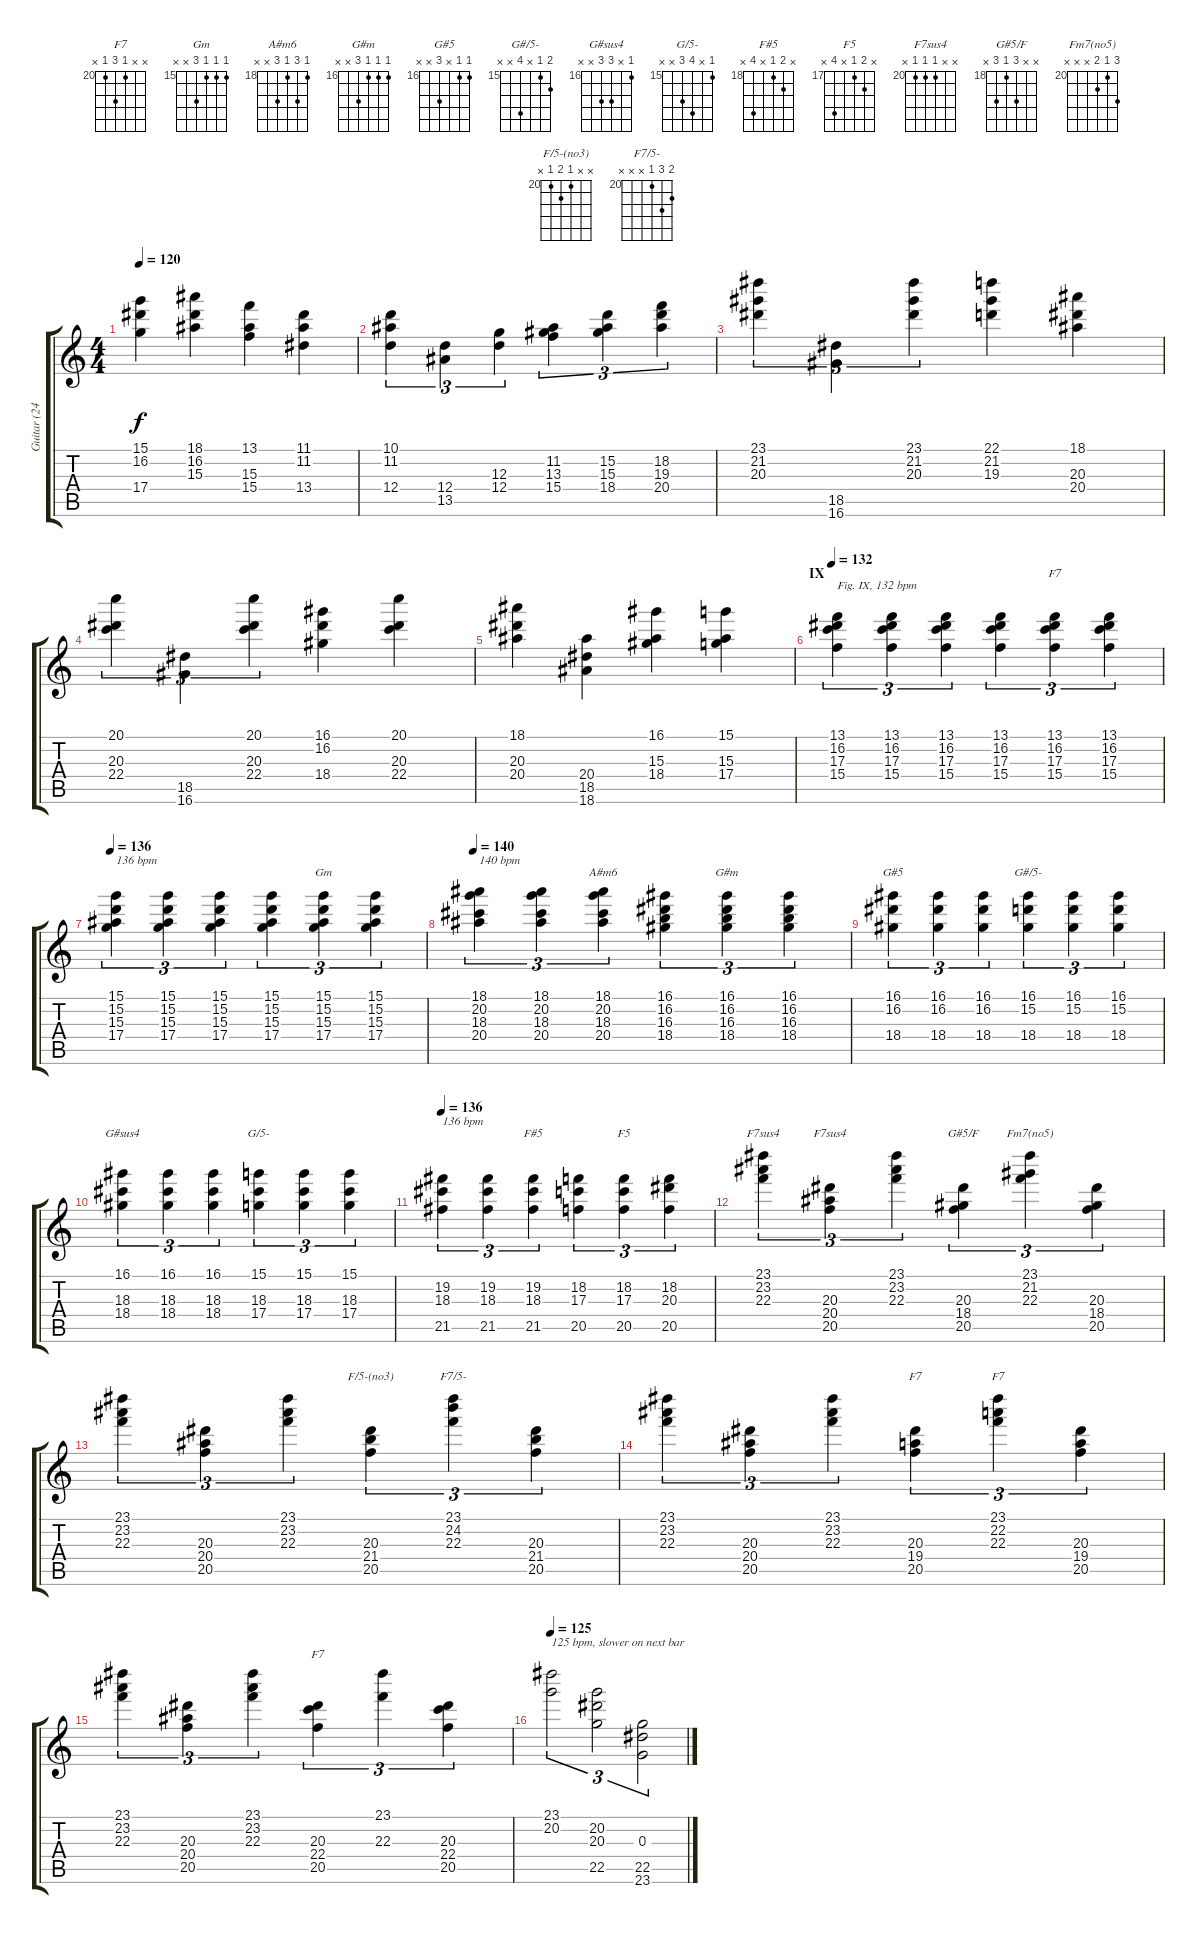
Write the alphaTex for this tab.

\track ("Guitar (24-fret)" "Guitar (24") {instrument overdrivenguitar}
\staff {score tabs}
\tuning (E4 B3 G3 D3 A2 E2) {hide}
\chord ("F7" 13 16 17 15 x x) {firstfret 13}
\chord ("Gm" 15 15 15 17 x x) {firstfret 15}
\chord ("A#m6" 18 20 18 20 x x) {firstfret 18}
\chord ("G#m" 16 16 16 18 x x) {firstfret 16}
\chord ("G#5" 16 16 x 18 x x) {firstfret 16}
\chord ("G#/5-" 16 15 x 18 x x) {firstfret 15}
\chord ("G#sus4" 16 x 18 18 x x) {firstfret 16}
\chord ("G/5-" 15 x 18 17 x x) {firstfret 15}
\chord ("F#5" x 19 18 x 21 x) {firstfret 18}
\chord ("F5" x 18 17 x 20 x) {firstfret 17}
\chord ("F7sus4" 21 21 20 x x x) {firstfret 20}
\chord ("F7sus4" x x 20 20 20 x) {firstfret 20}
\chord ("G#5/F" x x 20 18 20 x) {firstfret 18}
\chord ("Fm7(no5)" 22 20 21 x x x) {firstfret 20}
\chord ("F/5-(no3)" x x 20 21 20 x) {firstfret 20}
\chord ("F7/5-" 21 22 20 x x x) {firstfret 20}
\chord ("F7" x x 20 19 20 x) {firstfret 19}
\chord ("F7" 21 20 20 x x x) {firstfret 20}
\chord ("F7" x x 20 22 20 x) {firstfret 20}
\ts (4 4)
\tempo 120
\clef g2
\ks c
(15.1 16.2 17.4).4{dy f} (18.1 16.2 15.3).4 (13.1 15.3 15.4).4 (11.1 11.2 13.4).4 |
(10.1 11.2 12.4).4{tu (3 2)} (12.4 13.5).4{tu (3 2)} (12.3 12.4).4{tu (3 2)} (11.2 13.3 15.4).4{tu (3 2)} (15.2 15.3 18.4).4{tu (3 2)} (18.2 19.3 20.4).4{tu (3 2)} |
(23.1 21.2 20.3).4{tu (3 2)} (18.5 16.6).4{tu (3 2)} (23.1 21.2 20.3).4{tu (3 2)} (22.1 21.2 19.3).4 (18.1 20.3 20.4).4 |
(20.1 20.3 22.4).4{tu (3 2)} (18.5 16.6).4{tu (3 2)} (20.1 20.3 22.4).4{tu (3 2)} (16.1 16.2 18.4).4 (20.1 20.3 22.4).4 |
(18.1 20.3 20.4).4 (20.4 18.5 18.6).4 (16.1 15.3 18.4).4 (15.1 15.3 17.4).4 |
\section ("" "IX")
\tempo 132
(13.1 16.2 17.3 15.4).4{tu (3 2) txt "Fig. IX, 132 bpm"} (13.1 16.2 17.3 15.4).4{tu (3 2)} (13.1 16.2 17.3 15.4).4{tu (3 2)} (13.1 16.2 17.3 15.4).4{tu (3 2)} (13.1 16.2 17.3 15.4).4{tu (3 2) ch "F7"} (13.1 16.2 17.3 15.4).4{tu (3 2)} |
\tempo 136
(15.1 15.2 15.3 17.4).4{tu (3 2) txt "136 bpm"} (15.1 15.2 15.3 17.4).4{tu (3 2)} (15.1 15.2 15.3 17.4).4{tu (3 2)} (15.1 15.2 15.3 17.4).4{tu (3 2)} (15.1 15.2 15.3 17.4).4{tu (3 2) ch "Gm"} (15.1 15.2 15.3 17.4).4{tu (3 2)} |
\tempo 140
(18.1 20.2 18.3 20.4).4{tu (3 2) txt "140 bpm"} (18.1 20.2 18.3 20.4).4{tu (3 2)} (18.1 20.2 18.3 20.4).4{tu (3 2) ch "A#m6"} (16.1 16.2 16.3 18.4).4{tu (3 2)} (16.1 16.2 16.3 18.4).4{tu (3 2) ch "G#m"} (16.1 16.2 16.3 18.4).4{tu (3 2)} |
(16.1 16.2 18.4).4{tu (3 2) ch "G#5"} (16.1 16.2 18.4).4{tu (3 2)} (16.1 16.2 18.4).4{tu (3 2)} (16.1 15.2 18.4).4{tu (3 2) ch "G#/5-"} (16.1 15.2 18.4).4{tu (3 2)} (16.1 15.2 18.4).4{tu (3 2)} |
(16.1 18.3 18.4).4{tu (3 2) ch "G#sus4"} (16.1 18.3 18.4).4{tu (3 2)} (16.1 18.3 18.4).4{tu (3 2)} (15.1 18.3 17.4).4{tu (3 2) ch "G/5-"} (15.1 18.3 17.4).4{tu (3 2)} (15.1 18.3 17.4).4{tu (3 2)} |
\tempo 136
(19.2 18.3 21.5).4{tu (3 2) txt "136 bpm"} (19.2 18.3 21.5).4{tu (3 2)} (19.2 18.3 21.5).4{tu (3 2) ch "F#5"} (18.2 17.3 20.5).4{tu (3 2)} (18.2 17.3 20.5).4{tu (3 2) ch "F5"} (18.2 20.3 20.5).4{tu (3 2)} |
(23.1 23.2 22.3).4{tu (3 2) ch "F7sus4"} (20.3 20.4 20.5).4{tu (3 2) ch "F7sus4"} (23.1 23.2 22.3).4{tu (3 2)} (20.3 18.4 20.5).4{tu (3 2) ch "G#5/F"} (23.1 21.2 22.3).4{tu (3 2) ch "Fm7(no5)"} (20.3 18.4 20.5).4{tu (3 2)} |
(23.1 23.2 22.3).4{tu (3 2)} (20.3 20.4 20.5).4{tu (3 2)} (23.1 23.2 22.3).4{tu (3 2)} (20.3 21.4 20.5).4{tu (3 2) ch "F/5-(no3)"} (23.1 24.2 22.3).4{tu (3 2) ch "F7/5-"} (20.3 21.4 20.5).4{tu (3 2)} |
(23.1 23.2 22.3).4{tu (3 2)} (20.3 20.4 20.5).4{tu (3 2)} (23.1 23.2 22.3).4{tu (3 2)} (20.3 19.4 20.5).4{tu (3 2) ch "F7"} (23.1 22.2 22.3).4{tu (3 2) ch "F7"} (20.3 19.4 20.5).4{tu (3 2)} |
(23.1 23.2 22.3).4{tu (3 2)} (20.3 20.4 20.5).4{tu (3 2)} (23.1 23.2 22.3).4{tu (3 2)} (20.3 22.4 20.5).4{tu (3 2) ch "F7"} (23.1 22.3).4{tu (3 2)} (20.3 22.4 20.5).4{tu (3 2)} |
\tempo 125
(23.1 20.2).2{tu (3 2) txt "125 bpm, slower on next bar"} (20.2 20.3 22.5).2{tu (3 2)} (0.3 22.5 23.6).2{tu (3 2)}
